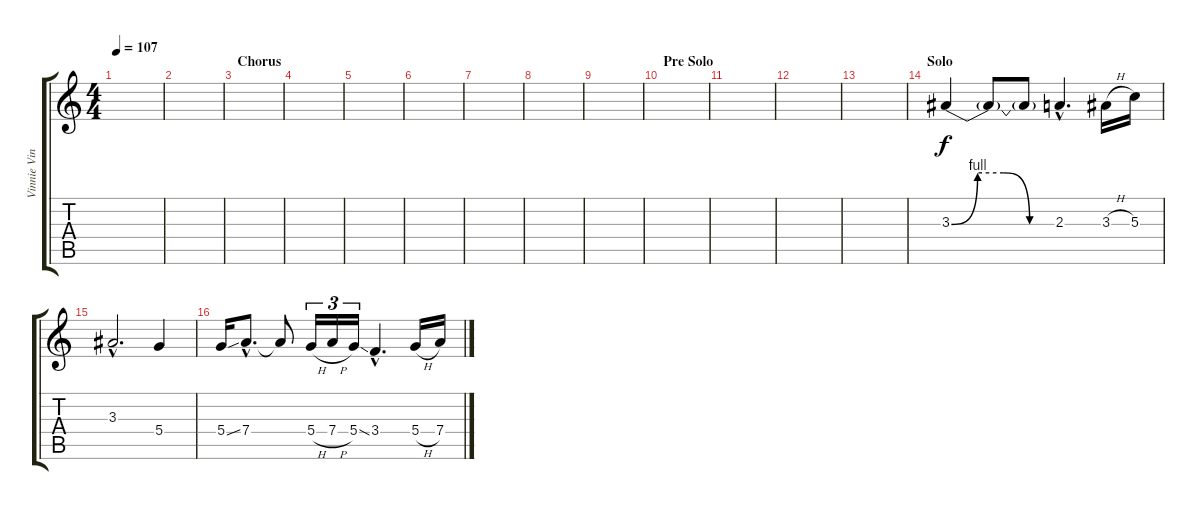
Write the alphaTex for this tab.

\track ("Vinnie Vincent - guitar (lead)" "Vinnie Vin") {instrument overdrivenguitar}
\staff {score tabs}
\tuning (E4 B3 G3 D3 A2 E2) {hide}
\ts (4 4)
\tempo 107
\clef g2
\ks c
|
|
\section ("" "Chorus")
|
|
|
|
|
|
|
\section ("" "Pre Solo")
|
|
|
|
\section ("" "Solo")
3.3{be (custom 0 0 15 4 30 4 45 0 60 0)}.4{volume 16} 3.3{t}.8 3.3{t}.8 2.3{hac}.4{d} 3.3{h}.16 5.3.16 |
3.3{hac}.2{d} 5.4.4 |
5.4{ss}.16 7.4{hac}.8{d} 7.4{t}.8 5.4{h}.16{tu (3 2)} 7.4{h}.16{tu (3 2)} 5.4{ss}.16{tu (3 2)} 3.4{hac}.4{d} 5.4{h}.16 7.4.16
